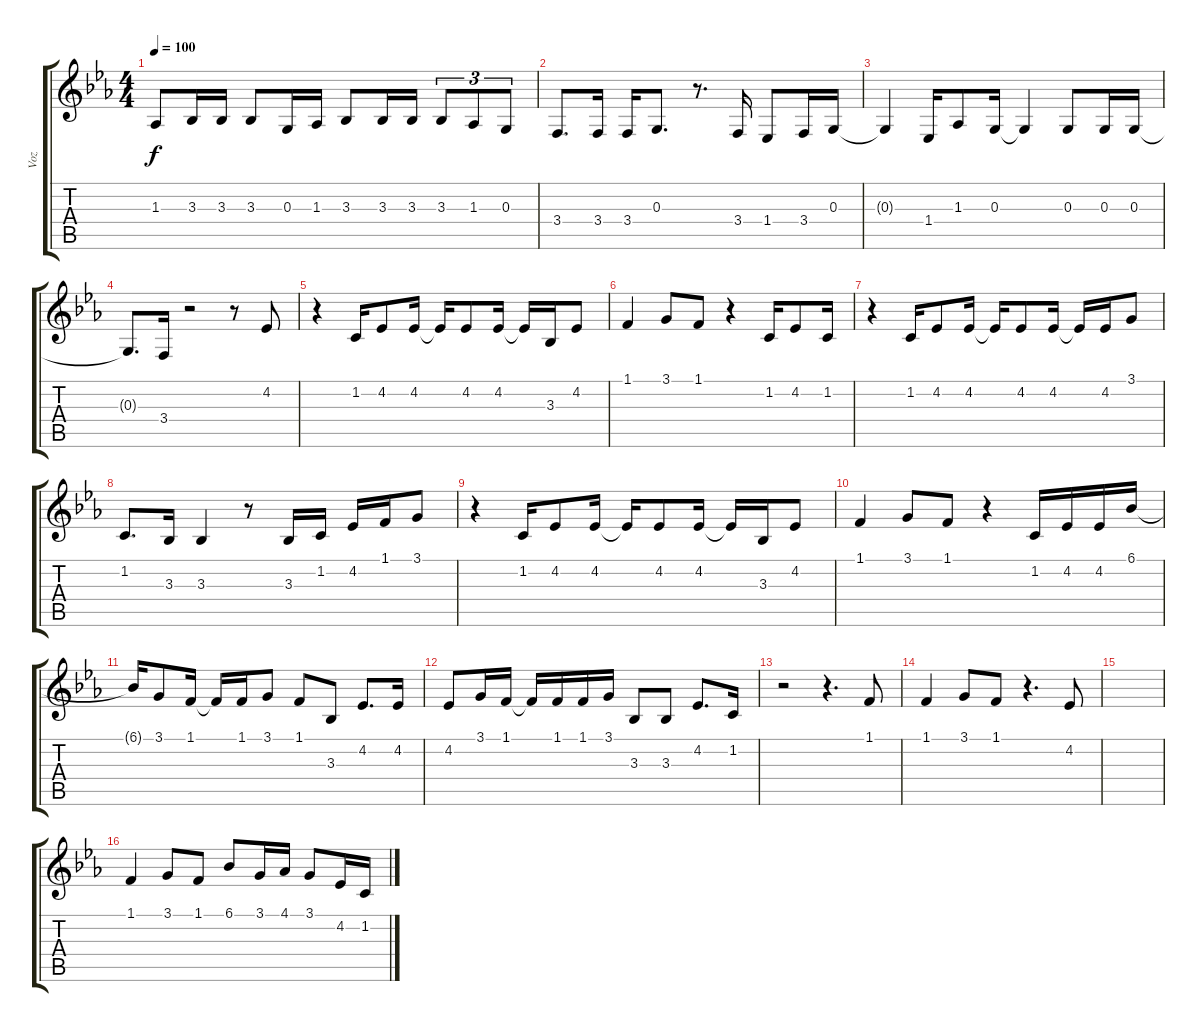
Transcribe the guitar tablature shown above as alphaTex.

\track ("Voz" "Voz") {instrument acousticgrandpiano}
\staff {score tabs}
\tuning (E4 B3 G3 D3 A2 E2) {hide}
\ts (4 4)
\tempo 100
\clef g2
\ks eb
1.3.8{dy f} 3.3.16 3.3.16 3.3.8 0.3.16 1.3.16 3.3.8 3.3.16 3.3.16 3.3.8{tu (3 2)} 1.3.8{tu (3 2)} 0.3.8{tu (3 2)} |
3.4.8{d} 3.4.16 3.4.16 0.3.8{d} r.8{d} 3.4.16 1.4.8 3.4.16 0.3.16 |
0.3{t}.4 1.4.16 1.3.8 0.3.16 0.3{t}.4 0.3.8 0.3.16 0.3.16 |
0.3{t}.8{d} 3.4.16 r.2 r.8 4.2.8 |
r.4 1.2.16 4.2.8 4.2.16 4.2{t}.16 4.2.8 4.2.16 4.2{t}.16 3.3.16 4.2.8 |
1.1.4 3.1.8 1.1.8 r.4 1.2.16 4.2.8 1.2.16 |
r.4 1.2.16 4.2.8 4.2.16 4.2{t}.16 4.2.8 4.2.16 4.2{t}.16 4.2.16 3.1.8 |
1.2.8{d} 3.3.16 3.3.4 r.8 3.3.16 1.2.16 4.2.16 1.1.16 3.1.8 |
r.4 1.2.16 4.2.8 4.2.16 4.2{t}.16 4.2.8 4.2.16 4.2{t}.16 3.3.16 4.2.8 |
1.1.4 3.1.8 1.1.8 r.4 1.2.16 4.2.16 4.2.16 6.1.16 |
6.1{t}.16 3.1.8 1.1.16 1.1{t}.16 1.1.16 3.1.8 1.1.8 3.3.8 4.2.8{d} 4.2.16 |
4.2.8 3.1.16 1.1.16 1.1{t}.16 1.1.16 1.1.16 3.1.16 3.3.8 3.3.8 4.2.8{d} 1.2.16 |
r.2 r.4{d} 1.1.8 |
1.1.4 3.1.8 1.1.8 r.4{d} 4.2.8 |
|
1.1.4 3.1.8 1.1.8 6.1.8 3.1.16 4.1.16 3.1.8 4.2.16 1.2.16
